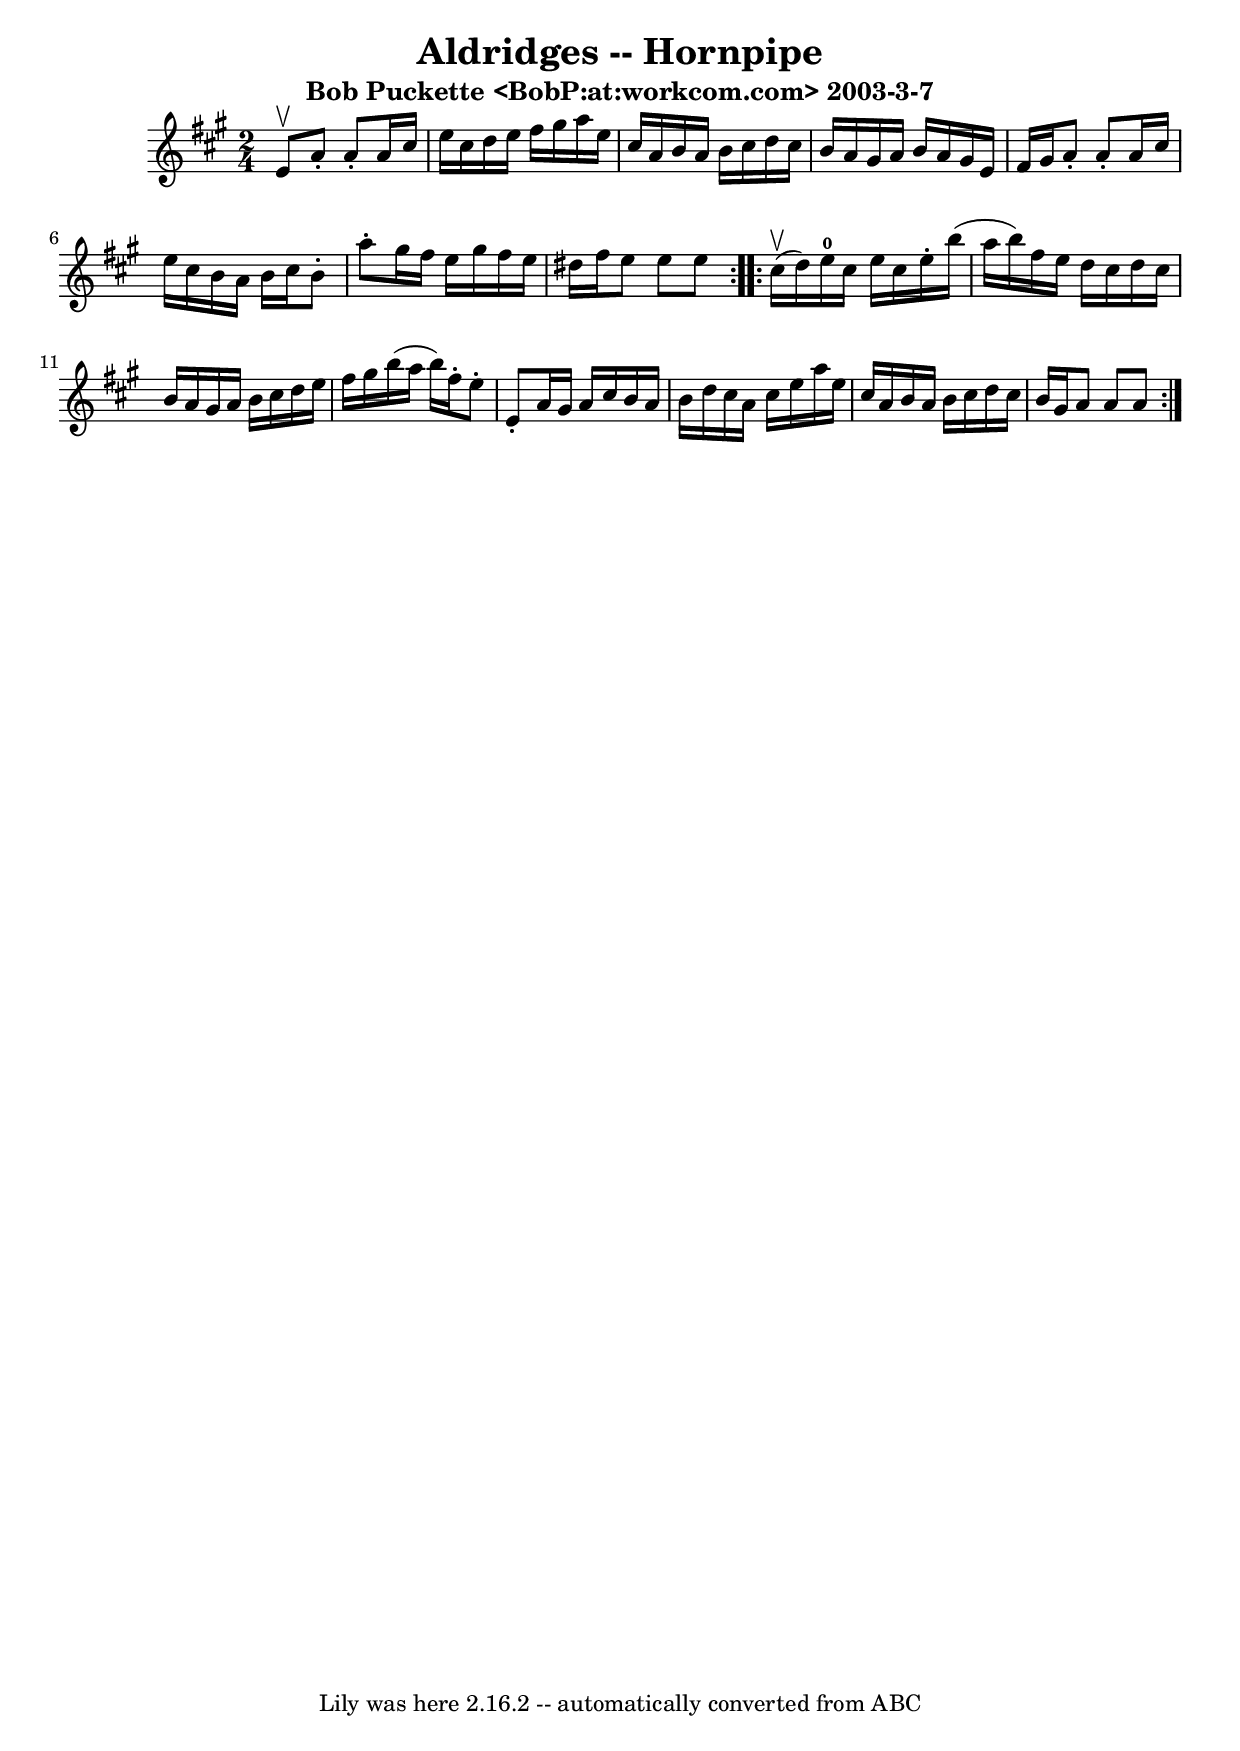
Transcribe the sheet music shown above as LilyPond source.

\version "2.16.2"
\include "Mammoth.ily"
\header {
  %% book = "Cole's 1000 Fiddle Tunes"
  crossRefNumber = "1"
  footnotes = ""
  subtitle = "Bob Puckette <BobP:at:workcom.com> 2003-3-7"
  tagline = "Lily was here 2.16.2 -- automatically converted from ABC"
  title = "Aldridges -- Hornpipe"

}
voicedefault =  {



  \repeat volta 2 {

    \time 2/4 
    \key a \major
    e'8^\upbow |
    a'8 -. a'8 -. a'16    
    cis''16 e''16 cis''16  |
    d''16 e''16 fis''16 gis''16    
    a''16 e''16 cis''16 a'16  |
    b'16 a'16 b'16 cis''16   
    d''16 cis''16 b'16 a'16  |
    gis'16 a'16 b'16 a'16    
    gis'16 e'16 fis'16 gis'16  |
    a'8 -. a'8 -. a'16    
    cis''16 e''16 cis''16  |
    b'16 a'16 b'16 cis''16 b'8 
    -. a''8 -. |
    gis''16 fis''16 e''16 gis''16 fis''16    
    e''16 dis''16 fis''16  |
    e''8 e''8 e''8  
  }     

  \repeat volta 2 {
    cis''16 (^\upbow d''16) |
    e''16-0   
    cis''16 e''16 cis''16 e''16 -. b''16 (a''16 b''16) |
    
    fis''16 e''16 d''16 cis''16 d''16 cis''16 b'16 a'16  
    |
    gis'16 a'16 b'16 cis''16 d''16 e''16 fis''16    
    gis''16  |
    b''16 (a''16 b''16) fis''16 -. e''8 -. e'8 
    -. |
    a'16 gis'16 a'16 cis''16 b'16 a'16 b'16    
    d''16  |
    cis''16 a'16 cis''16 e''16 a''16 e''16    
    cis''16 a'16  |
    b'16 a'16 b'16 cis''16 d''16 cis''16 
    b'16 gis'16  |
    a'8 a'8 a'8  
  }   

}

\score{
  <<

    \context Staff="default"
    {
      \voicedefault 
      
    }

  >>
  \layout {
    
  }
  \midi {
  }

}
